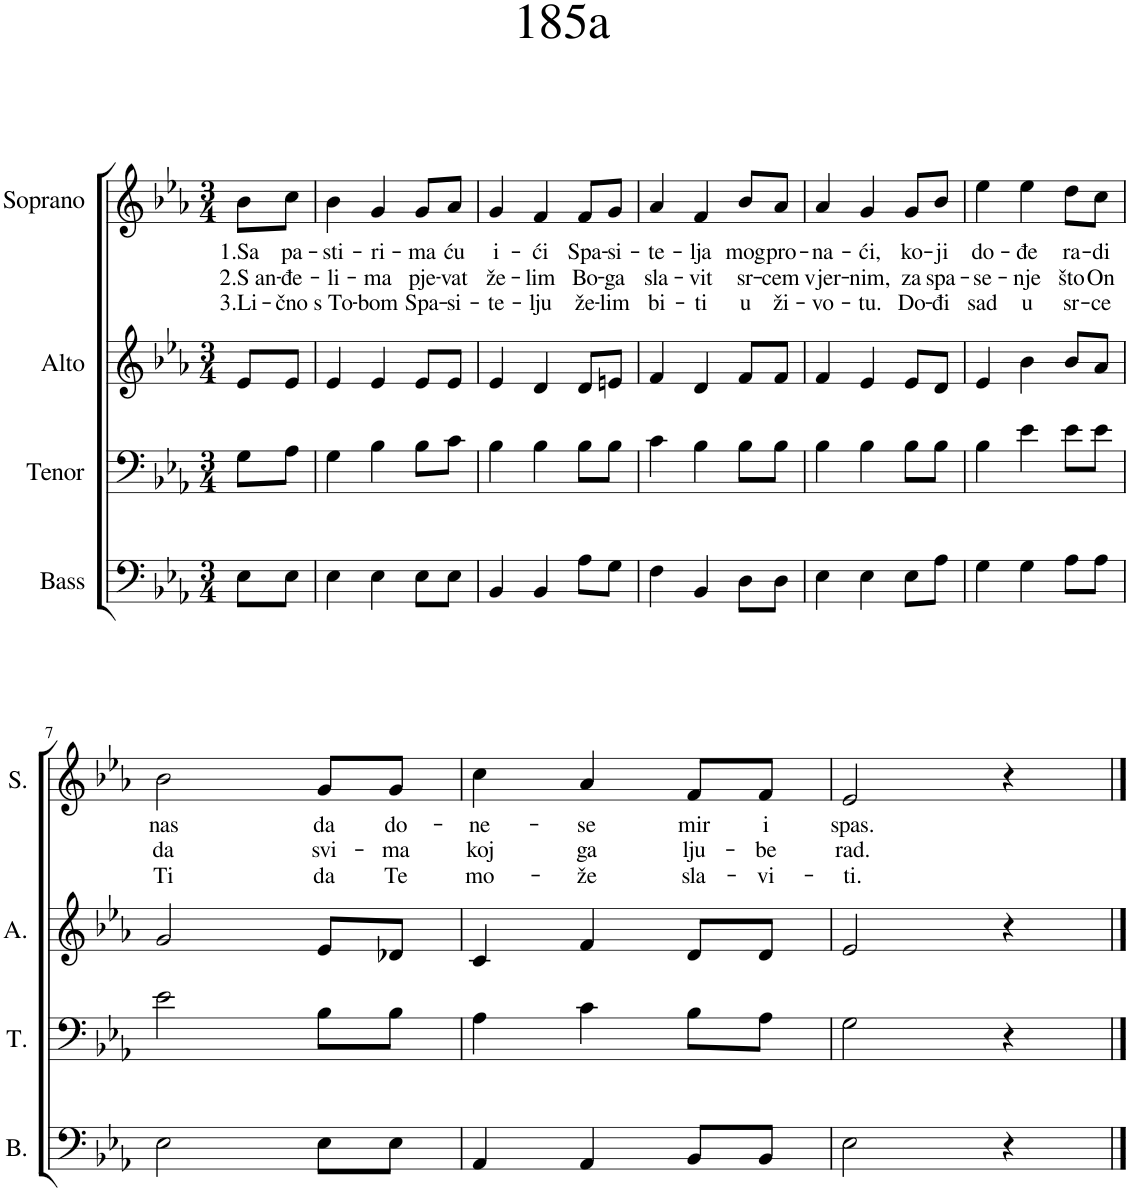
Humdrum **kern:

**kern	**kern	**kern	**kern	**text	**text	**text
*part4	*part3	*part2	*part1	*part1	*part1	*part1
*staff4	*staff3	*staff2	*staff1	*staff1	*staff1	*staff1
*I"Bass	*I"Tenor	*I"Alto	*I"Soprano	*	*	*
*I'B.	*I'T.	*I'A.	*I'S.	*	*	*
*clefF4	*clefF4	*clefG2	*clefG2	*	*	*
*k[b-e-a-]	*k[b-e-a-]	*k[b-e-a-]	*k[b-e-a-]	*	*	*
*M3/4	*M3/4	*M3/4	*M3/4	*	*	*
=1	=1	=1	=1	=1	=1	=1
!	!	!	!	!LO:LY:b	!LO:LY:b	!LO:LY:b
8E-\L	8G\L	8e-/L	8b-\L	1.Sa	2.S an-	3.Li-
!	!	!	!	!LO:LY:b	!LO:LY:b	!LO:LY:b
8E-\J	8A-\J	8e-/J	8cc\J	pa-	-đe-	-čno
=2	=2	=2	=2	=2	=2	=2
!	!	!	!	!LO:LY:b	!LO:LY:b	!LO:LY:b
4E-\	4G\	4e-/	4b-\	-sti-	-li-	s To-
!	!	!	!	!LO:LY:b	!LO:LY:b	!LO:LY:b
4E-\	4B-\	4e-/	4g/	-ri-	-ma	-bom
!	!	!	!	!LO:LY:b	!LO:LY:b	!LO:LY:b
8E-\L	8B-\L	8e-/L	8g/L	-ma	pje-	Spa-
!	!	!	!	!LO:LY:b	!LO:LY:b	!LO:LY:b
8E-\J	8c\J	8e-/J	8a-/J	ću	-vat	-si-
=3	=3	=3	=3	=3	=3	=3
!	!	!	!	!LO:LY:b	!LO:LY:b	!LO:LY:b
4BB-/	4B-\	4e-/	4g/	i-	že-	-te-
!	!	!	!	!LO:LY:b	!LO:LY:b	!LO:LY:b
4BB-/	4B-\	4d/	4f/	-ći	-lim	-lju
!	!	!	!	!LO:LY:b	!LO:LY:b	!LO:LY:b
8A-\L	8B-\L	8d/L	8f/L	Spa-	Bo-	že-
!	!	!	!	!LO:LY:b	!LO:LY:b	!LO:LY:b
8G\J	8B-\J	8en/J	8g/J	-si-	-ga	-lim
=4	=4	=4	=4	=4	=4	=4
!	!	!	!	!LO:LY:b	!LO:LY:b	!LO:LY:b
4F\	4c\	4f/	4a-/	-te-	sla-	bi-
!	!	!	!	!LO:LY:b	!LO:LY:b	!LO:LY:b
4BB-/	4B-\	4d/	4f/	-lja	-vit	-ti
!	!	!	!	!LO:LY:b	!LO:LY:b	!LO:LY:b
8D\L	8B-\L	8f/L	8b-/L	mog	sr-	u
!	!	!	!	!LO:LY:b	!LO:LY:b	!LO:LY:b
8D\J	8B-\J	8f/J	8a-/J	pro-	-cem	ži-
=5	=5	=5	=5	=5	=5	=5
!	!	!	!	!LO:LY:b	!LO:LY:b	!LO:LY:b
4E-\	4B-\	4f/	4a-/	-na-	vjer-	-vo-
!	!	!	!	!LO:LY:b	!LO:LY:b	!LO:LY:b
4E-\	4B-\	4e-/	4g/	-ći,	-nim,	-tu.
!	!	!	!	!LO:LY:b	!LO:LY:b	!LO:LY:b
8E-\L	8B-\L	8e-/L	8g/L	ko-	za	Do-
!	!	!	!	!LO:LY:b	!LO:LY:b	!LO:LY:b
8A-\J	8B-\J	8d/J	8b-/J	-ji	spa-	-đi
=6	=6	=6	=6	=6	=6	=6
!	!	!	!	!LO:LY:b	!LO:LY:b	!LO:LY:b
4G\	4B-\	4e-/	4ee-\	do-	-se-	sad
!	!	!	!	!LO:LY:b	!LO:LY:b	!LO:LY:b
4G\	4e-\	4b-\	4ee-\	-đe	-nje	u
!	!	!	!	!LO:LY:b	!LO:LY:b	!LO:LY:b
8A-\L	8e-\L	8b-/L	8dd\L	ra-	što	sr-
!	!	!	!	!LO:LY:b	!LO:LY:b	!LO:LY:b
8A-\J	8e-\J	8a-/J	8cc\J	-di	On	-ce
!!LO:LB:g=z
=7	=7	=7	=7	=7	=7	=7
!	!	!	!	!LO:LY:b	!LO:LY:b	!LO:LY:b
2E-\	2e-\	2g/	2b-\	nas	da	Ti
!	!	!	!	!LO:LY:b	!LO:LY:b	!LO:LY:b
8E-\L	8B-\L	8e-/L	8g/L	da	svi-	da
!	!	!	!	!LO:LY:b	!LO:LY:b	!LO:LY:b
8E-\J	8B-\J	8d-X/J	8g/J	do-	-ma	Te
=8	=8	=8	=8	=8	=8	=8
!	!	!	!	!LO:LY:b	!LO:LY:b	!LO:LY:b
4AA-/	4A-\	4c/	4cc\	-ne-	koj	mo-
!	!	!	!	!LO:LY:b	!LO:LY:b	!LO:LY:b
4AA-/	4c\	4f/	4a-/	-se	ga	-že
!	!	!	!	!LO:LY:b	!LO:LY:b	!LO:LY:b
8BB-/L	8B-\L	8d/L	8f/L	mir	lju-	sla-
!	!	!	!	!LO:LY:b	!LO:LY:b	!LO:LY:b
8BB-/J	8A-\J	8d/J	8f/J	i	-be	-vi-
=9	=9	=9	=9	=9	=9	=9
!	!	!	!	!LO:LY:b	!LO:LY:b	!LO:LY:b
2E-\	2G\	2e-/	2e-/	spas.	rad.	-ti.
4r	4r	4r	4r	.	.	.
==	==	==	==	==	==	==
*-	*-	*-	*-	*-	*-	*-
